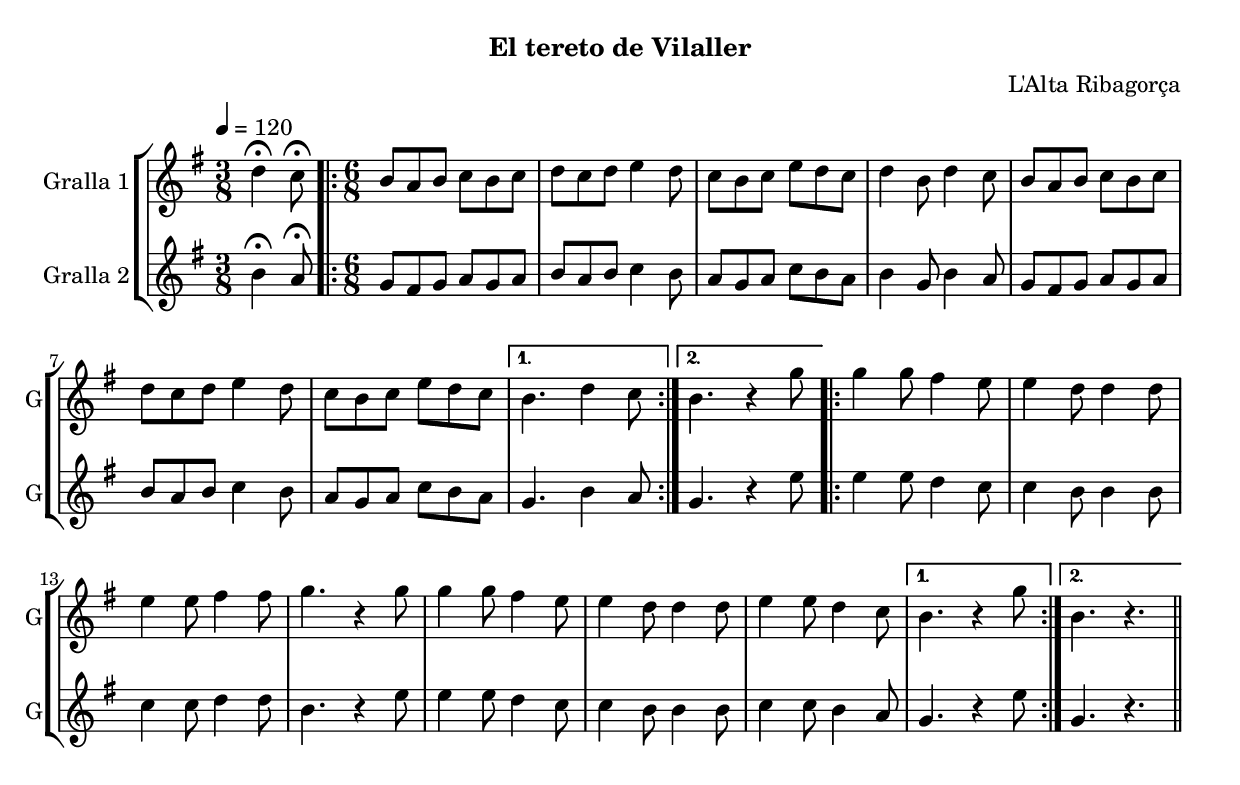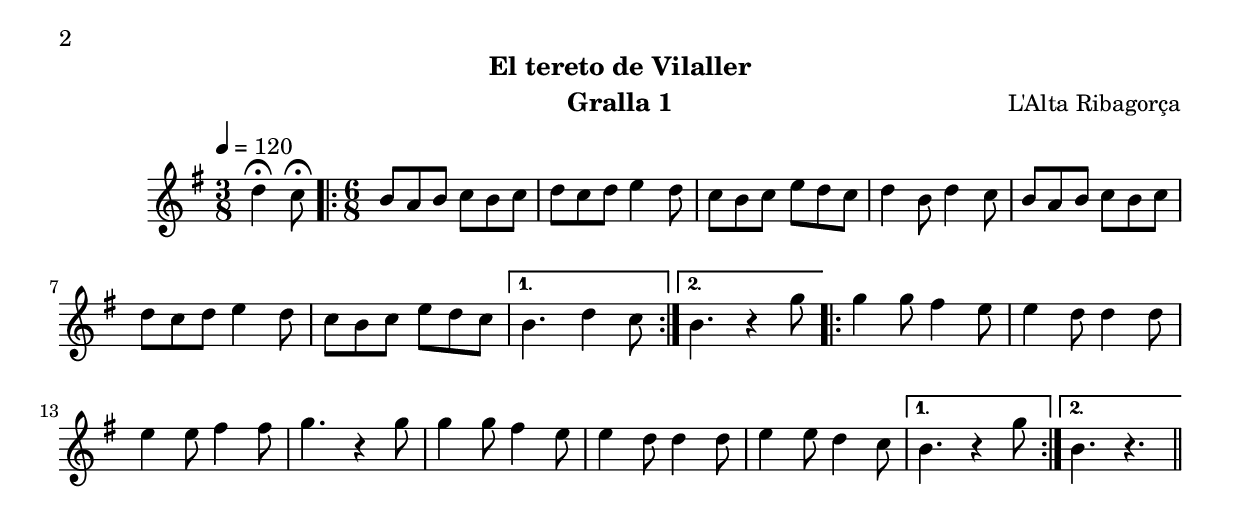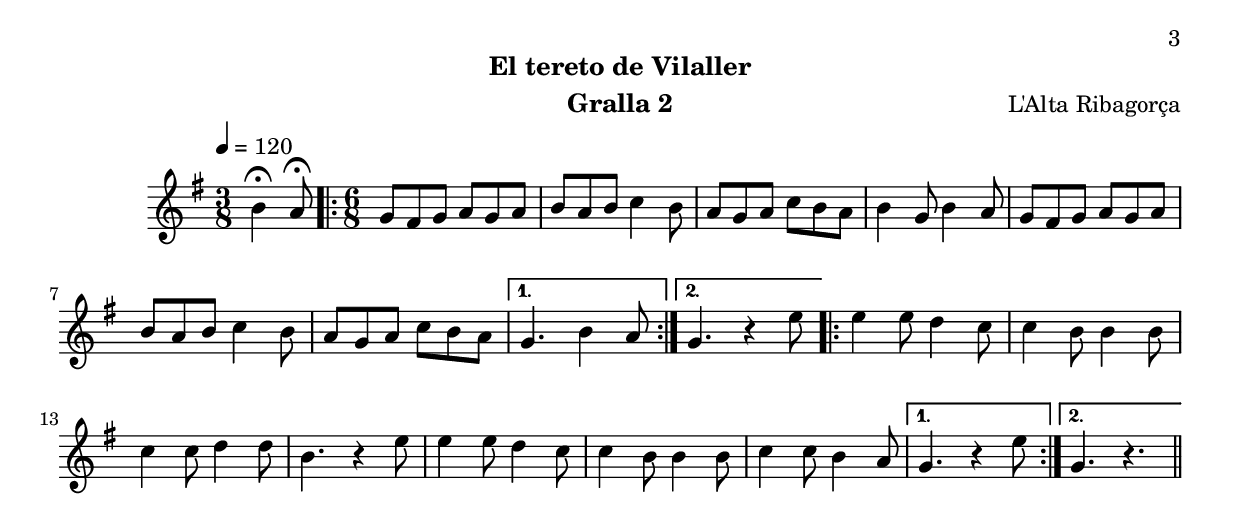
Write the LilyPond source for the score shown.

\version "2.22.1"

\header {
  dedication=""
  title=""
  subtitle="El tereto de Vilaller"
  subsubtitle=""
  poet=""
  meter=""
  piece=""
  composer="L'Alta Ribagorça"
  arranger=""
  opus=""
  instrument=""
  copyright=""
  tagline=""
}

liniaroAa =
\relative d''
{
  \tempo 4=120
  \clef treble
  \key g \major
  \time 3/8
  d4\fermata c8\fermata  |
  \time 6/8   \repeat volta 2 { b8 a b c b c  |
  d8 c d e4 d8  |
  c8 b c e d c  |
  %05
  d4 b8 d4 c8  |
  b8 a b c b c  |
  d8 c d e4 d8  |
  c8 b c e d c }
  \alternative { { b4. d4 c8 }
  %10
  { b4. r4 g'8 } }
  \repeat volta 2 { g4 g8 fis4 e8  |
  e4 d8 d4 d8  |
  e4 e8 fis4 fis8  |
  g4. r4 g8  |
  %15
  g4 g8 fis4 e8  |
  e4 d8 d4 d8  |
  e4 e8 d4 c8 }
  \alternative { { b4. r4 g'8 }
  { b,4. r } } \bar "||"
}

liniaroAb =
\relative b'
{
  \tempo 4=120
  \clef treble
  \key g \major
  \time 3/8
  b4\fermata a8\fermata  |
  \time 6/8   \repeat volta 2 { g8 fis g a g a  |
  b8 a b c4 b8  |
  a8 g a c b a  |
  %05
  b4 g8 b4 a8  |
  g8 fis g a g a  |
  b8 a b c4 b8  |
  a8 g a c b a }
  \alternative { { g4. b4 a8 }
  %10
  { g4. r4 e'8 } }
  \repeat volta 2 { e4 e8 d4 c8  |
  c4 b8 b4 b8  |
  c4 c8 d4 d8  |
  b4. r4 e8  |
  %15
  e4 e8 d4 c8  |
  c4 b8 b4 b8  |
  c4 c8 b4 a8 }
  \alternative { { g4. r4 e'8 }
  { g,4. r } } \bar "||"
}

\bookpart {
  \score {
    \new StaffGroup {
      \override Score.RehearsalMark #'self-alignment-X = #LEFT
      <<
        \new Staff \with {instrumentName = #"Gralla 1" shortInstrumentName = #"G"} \liniaroAa
        \new Staff \with {instrumentName = #"Gralla 2" shortInstrumentName = #"G"} \liniaroAb
      >>
    }
    \layout {}
  }
  \score { \unfoldRepeats
    \new StaffGroup {
      \override Score.RehearsalMark #'self-alignment-X = #LEFT
      <<
        \new Staff \with {instrumentName = #"Gralla 1" shortInstrumentName = #"G"} \liniaroAa
        \new Staff \with {instrumentName = #"Gralla 2" shortInstrumentName = #"G"} \liniaroAb
      >>
    }
    \midi {
      \set Staff.midiInstrument = "oboe"
      \set DrumStaff.midiInstrument = "drums"
    }
  }
}

\bookpart {
  \header {instrument="Gralla 1"}
  \score {
    \new StaffGroup {
      \override Score.RehearsalMark #'self-alignment-X = #LEFT
      <<
        \new Staff \liniaroAa
      >>
    }
    \layout {}
  }
  \score { \unfoldRepeats
    \new StaffGroup {
      \override Score.RehearsalMark #'self-alignment-X = #LEFT
      <<
        \new Staff \liniaroAa
      >>
    }
    \midi {
      \set Staff.midiInstrument = "oboe"
      \set DrumStaff.midiInstrument = "drums"
    }
  }
}

\bookpart {
  \header {instrument="Gralla 2"}
  \score {
    \new StaffGroup {
      \override Score.RehearsalMark #'self-alignment-X = #LEFT
      <<
        \new Staff \liniaroAb
      >>
    }
    \layout {}
  }
  \score { \unfoldRepeats
    \new StaffGroup {
      \override Score.RehearsalMark #'self-alignment-X = #LEFT
      <<
        \new Staff \liniaroAb
      >>
    }
    \midi {
      \set Staff.midiInstrument = "oboe"
      \set DrumStaff.midiInstrument = "drums"
    }
  }
}

